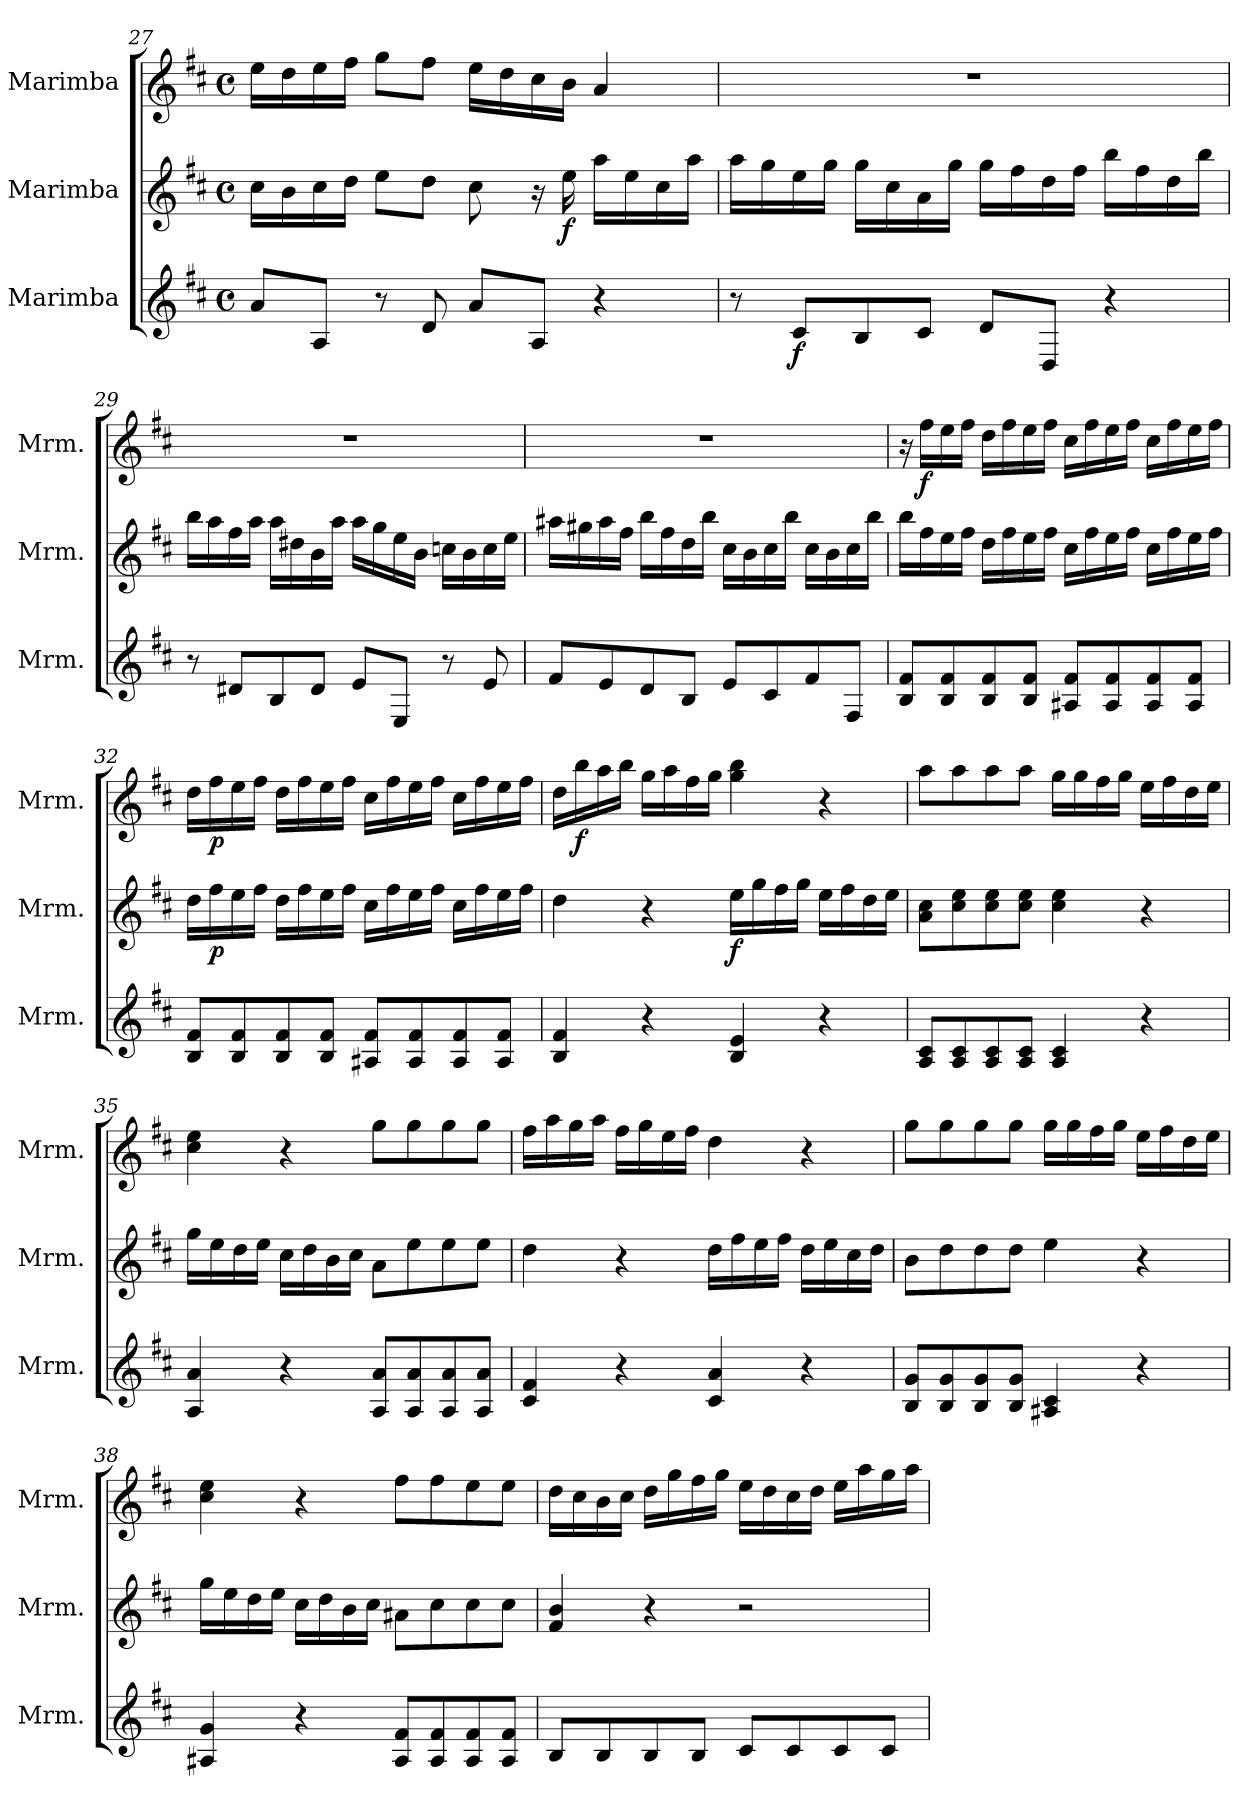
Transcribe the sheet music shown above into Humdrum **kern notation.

**kern	**dynam	**kern	**dynam	**kern	**dynam
*part3	*part3	*part2	*part2	*part1	*part1
*staff3	*staff3	*staff2	*staff2	*staff1	*staff1
*I"Marimba	*	*I"Marimba	*	*I"Marimba	*
*I'Mrm.	*	*I'Mrm.	*	*I'Mrm.	*
*clefG2	*	*clefG2	*	*clefG2	*
*k[f#c#]	*	*k[f#c#]	*	*k[f#c#]	*
*M4/4	*	*M4/4	*	*M4/4	*
*met(c)	*	*met(c)	*	*met(c)	*
=27	=27	=27	=27	=27	=27
8a/L	.	16cc#\LL	.	16ee\LL	.
.	.	16b\	.	16dd\	.
8A/J	.	16cc#\	.	16ee\	.
.	.	16dd\JJ	.	16ff#\JJ	.
8r	.	8ee\L	.	8gg\L	.
8d/	.	8dd\J	.	8ff#\J	.
8a/L	.	8cc#\	.	16ee\LL	.
.	.	.	.	16dd\	.
8A/J	.	16r	.	16cc#\	.
!	!	!	!LO:DY:b	!	!
.	.	16ee\	f	16b\JJ	.
4r	.	16aa\LL	.	4a/	.
.	.	16ee\	.	.	.
.	.	16cc#\	.	.	.
.	.	16aa\JJ	.	.	.
!!LO:LB:g=z
=28	=28	=28	=28	=28	=28
8r	.	16aa\LL	.	1r	.
.	.	16gg\	.	.	.
!	!LO:DY:b	!	!	!	!
8c#/L	f	16ee\	.	.	.
.	.	16gg\JJ	.	.	.
8B/	.	16gg\LL	.	.	.
.	.	16cc#\	.	.	.
8c#/J	.	16a\	.	.	.
.	.	16gg\JJ	.	.	.
8d/L	.	16gg\LL	.	.	.
.	.	16ff#\	.	.	.
8D/J	.	16dd\	.	.	.
.	.	16ff#\JJ	.	.	.
4r	.	16bb\LL	.	.	.
.	.	16ff#\	.	.	.
.	.	16dd\	.	.	.
.	.	16bb\JJ	.	.	.
=29	=29	=29	=29	=29	=29
8r	.	16bb\LL	.	1r	.
.	.	16aa\	.	.	.
8d#X/L	.	16ff#\	.	.	.
.	.	16aa\JJ	.	.	.
8B/	.	16aa\LL	.	.	.
.	.	16dd#X\	.	.	.
8d#/J	.	16b\	.	.	.
.	.	16aa\JJ	.	.	.
8e/L	.	16aa\LL	.	.	.
.	.	16gg\	.	.	.
8E/J	.	16ee\	.	.	.
.	.	16b\JJ	.	.	.
8r	.	16ccn\LL	.	.	.
.	.	16b\	.	.	.
8e/	.	16cc\	.	.	.
.	.	16ee\JJ	.	.	.
!!LO:LB:g=z
=30	=30	=30	=30	=30	=30
8f#/L	.	16aa#X\LL	.	1r	.
.	.	16gg#X\	.	.	.
8e/	.	16aa#\	.	.	.
.	.	16ff#\JJ	.	.	.
8d/	.	16bb\LL	.	.	.
.	.	16ff#\	.	.	.
8B/J	.	16dd\	.	.	.
.	.	16bb\JJ	.	.	.
8e/L	.	16cc#\LL	.	.	.
.	.	16b\	.	.	.
8c#/	.	16cc#\	.	.	.
.	.	16bb\JJ	.	.	.
8f#/	.	16cc#\LL	.	.	.
.	.	16b\	.	.	.
8F#/J	.	16cc#\	.	.	.
.	.	16bb\JJ	.	.	.
=31	=31	=31	=31	=31	=31
8B/ 8f#/L	.	16bb\LL	.	16r	.
!	!	!	!	!	!LO:DY:b
.	.	16ff#\	.	16ff#\LL	f
8B/ 8f#/	.	16ee\	.	16ee\	.
.	.	16ff#\JJ	.	16ff#\JJ	.
8B/ 8f#/	.	16dd\LL	.	16dd\LL	.
.	.	16ff#\	.	16ff#\	.
8B/ 8f#/J	.	16ee\	.	16ee\	.
.	.	16ff#\JJ	.	16ff#\JJ	.
8A#X/ 8f#/L	.	16cc#\LL	.	16cc#\LL	.
.	.	16ff#\	.	16ff#\	.
8A#/ 8f#/	.	16ee\	.	16ee\	.
.	.	16ff#\JJ	.	16ff#\JJ	.
8A#/ 8f#/	.	16cc#\LL	.	16cc#\LL	.
.	.	16ff#\	.	16ff#\	.
8A#/ 8f#/J	.	16ee\	.	16ee\	.
.	.	16ff#\JJ	.	16ff#\JJ	.
!!LO:LB:g=z
=32	=32	=32	=32	=32	=32
8B/ 8f#/L	.	16dd\LL	.	16dd\LL	.
!	!	!	!LO:DY:b	!	!LO:DY:b
.	.	16ff#\	p	16ff#\	p
8B/ 8f#/	.	16ee\	.	16ee\	.
.	.	16ff#\JJ	.	16ff#\JJ	.
8B/ 8f#/	.	16dd\LL	.	16dd\LL	.
.	.	16ff#\	.	16ff#\	.
8B/ 8f#/J	.	16ee\	.	16ee\	.
.	.	16ff#\JJ	.	16ff#\JJ	.
8A#X/ 8f#/L	.	16cc#\LL	.	16cc#\LL	.
.	.	16ff#\	.	16ff#\	.
8A#/ 8f#/	.	16ee\	.	16ee\	.
.	.	16ff#\JJ	.	16ff#\JJ	.
8A#/ 8f#/	.	16cc#\LL	.	16cc#\LL	.
.	.	16ff#\	.	16ff#\	.
8A#/ 8f#/J	.	16ee\	.	16ee\	.
.	.	16ff#\JJ	.	16ff#\JJ	.
=33	=33	=33	=33	=33	=33
4B/ 4f#/	.	4dd\	.	16dd\LL	.
!	!	!	!	!	!LO:DY:b
.	.	.	.	16bb\	f
.	.	.	.	16aa\	.
.	.	.	.	16bb\JJ	.
4r	.	4r	.	16gg\LL	.
.	.	.	.	16aa\	.
.	.	.	.	16ff#\	.
.	.	.	.	16gg\JJ	.
!	!	!	!LO:DY:b	!	!
4B/ 4e/	.	16ee\LL	f	4gg\ 4bb\	.
.	.	16gg\	.	.	.
.	.	16ff#\	.	.	.
.	.	16gg\JJ	.	.	.
4r	.	16ee\LL	.	4r	.
.	.	16ff#\	.	.	.
.	.	16dd\	.	.	.
.	.	16ee\JJ	.	.	.
!!LO:PB:g=z
=34	=34	=34	=34	=34	=34
8A/ 8c#/L	.	8a\ 8cc#\L	.	8aa\L	.
8A/ 8c#/	.	8cc#\ 8ee\	.	8aa\	.
8A/ 8c#/	.	8cc#\ 8ee\	.	8aa\	.
8A/ 8c#/J	.	8cc#\ 8ee\J	.	8aa\J	.
4A/ 4c#/	.	4cc#\ 4ee\	.	16gg\LL	.
.	.	.	.	16gg\	.
.	.	.	.	16ff#\	.
.	.	.	.	16gg\JJ	.
4r	.	4r	.	16ee\LL	.
.	.	.	.	16ff#\	.
.	.	.	.	16dd\	.
.	.	.	.	16ee\JJ	.
=35	=35	=35	=35	=35	=35
4A/ 4a/	.	16gg\LL	.	4cc#\ 4ee\	.
.	.	16ee\	.	.	.
.	.	16dd\	.	.	.
.	.	16ee\JJ	.	.	.
4r	.	16cc#\LL	.	4r	.
.	.	16dd\	.	.	.
.	.	16b\	.	.	.
.	.	16cc#\JJ	.	.	.
8A/ 8a/L	.	8a\L	.	8gg\L	.
8A/ 8a/	.	8ee\	.	8gg\	.
8A/ 8a/	.	8ee\	.	8gg\	.
8A/ 8a/J	.	8ee\J	.	8gg\J	.
!!LO:LB:g=z
=36	=36	=36	=36	=36	=36
4c#/ 4f#/	.	4dd\	.	16ff#\LL	.
.	.	.	.	16aa\	.
.	.	.	.	16gg\	.
.	.	.	.	16aa\JJ	.
4r	.	4r	.	16ff#\LL	.
.	.	.	.	16gg\	.
.	.	.	.	16ee\	.
.	.	.	.	16ff#\JJ	.
4c#/ 4a/	.	16dd\LL	.	4dd\	.
.	.	16ff#\	.	.	.
.	.	16ee\	.	.	.
.	.	16ff#\JJ	.	.	.
4r	.	16dd\LL	.	4r	.
.	.	16ee\	.	.	.
.	.	16cc#\	.	.	.
.	.	16dd\JJ	.	.	.
=37	=37	=37	=37	=37	=37
8B/ 8g/L	.	8b\L	.	8gg\L	.
8B/ 8g/	.	8dd\	.	8gg\	.
8B/ 8g/	.	8dd\	.	8gg\	.
8B/ 8g/J	.	8dd\J	.	8gg\J	.
4A#X/ 4c#/	.	4ee\	.	16gg\LL	.
.	.	.	.	16gg\	.
.	.	.	.	16ff#\	.
.	.	.	.	16gg\JJ	.
4r	.	4r	.	16ee\LL	.
.	.	.	.	16ff#\	.
.	.	.	.	16dd\	.
.	.	.	.	16ee\JJ	.
=38	=38	=38	=38	=38	=38
4A#X/ 4g/	.	16gg\LL	.	4cc#\ 4ee\	.
.	.	16ee\	.	.	.
.	.	16dd\	.	.	.
.	.	16ee\JJ	.	.	.
4r	.	16cc#\LL	.	4r	.
.	.	16dd\	.	.	.
.	.	16b\	.	.	.
.	.	16cc#\JJ	.	.	.
8A#/ 8f#/L	.	8a#X\L	.	8ff#\L	.
8A#/ 8f#/	.	8cc#\	.	8ff#\	.
8A#/ 8f#/	.	8cc#\	.	8ee\	.
8A#/ 8f#/J	.	8cc#\J	.	8ee\J	.
!!LO:LB:g=z
=39	=39	=39	=39	=39	=39
8B/L	.	4f#/ 4b/	.	16dd\LL	.
.	.	.	.	16cc#\	.
8B/	.	.	.	16b\	.
.	.	.	.	16cc#\JJ	.
8B/	.	4r	.	16dd\LL	.
.	.	.	.	16gg\	.
8B/J	.	.	.	16ff#\	.
.	.	.	.	16gg\JJ	.
8c#/L	.	2r	.	16ee\LL	.
.	.	.	.	16dd\	.
8c#/	.	.	.	16cc#\	.
.	.	.	.	16dd\JJ	.
8c#/	.	.	.	16ee\LL	.
.	.	.	.	16aa\	.
8c#/J	.	.	.	16gg\	.
.	.	.	.	16aa\JJ	.
=	=	=	=	=	=
*-	*-	*-	*-	*-	*-
